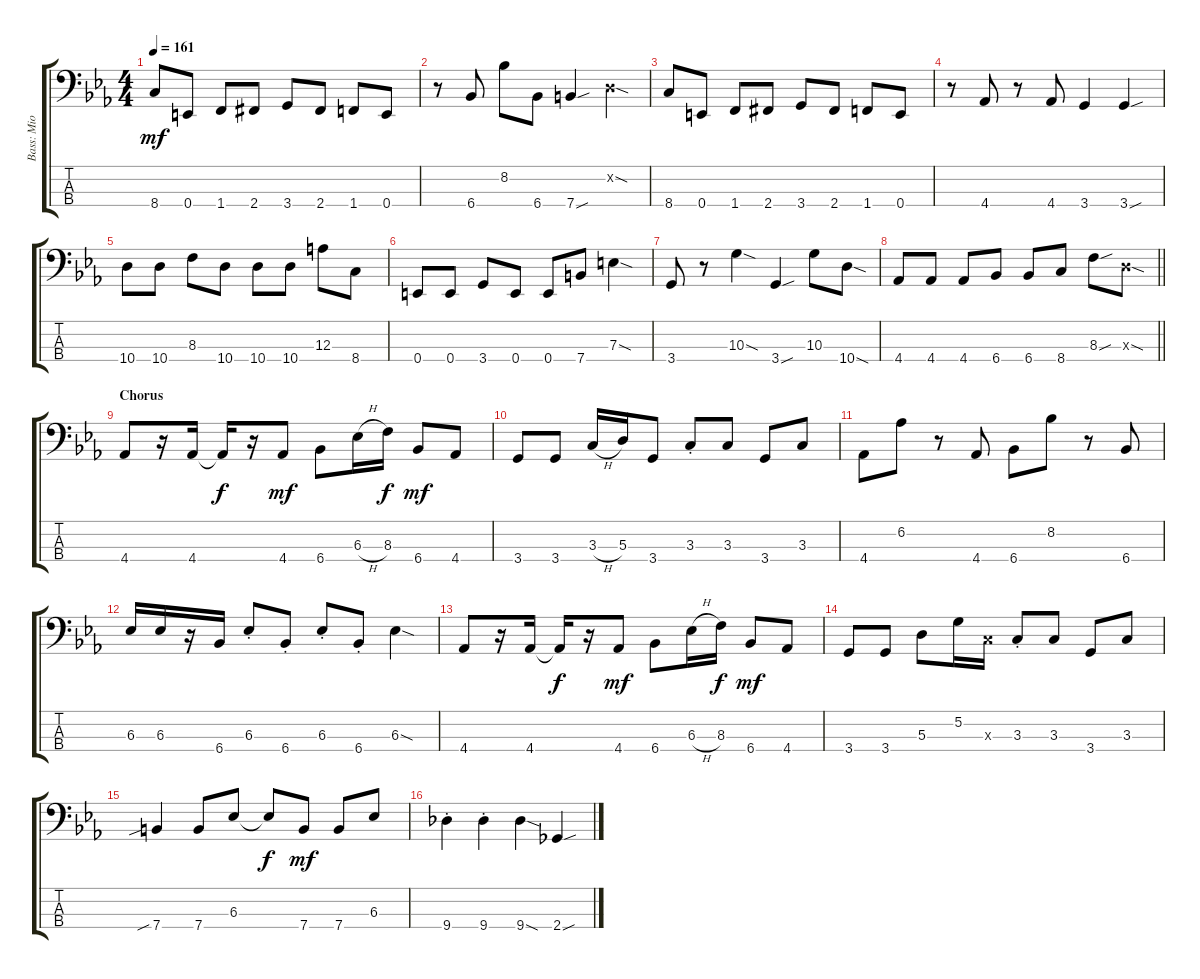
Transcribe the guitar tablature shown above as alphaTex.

\track ("Bass: Mio Akiyama" "Bass: Mio ") {instrument electricbassfinger}
\staff {score tabs}
\tuning (G2 D2 A1 E1) {hide}
\ts (4 4)
\tempo 161
\clef f4
\ks eb
8.4.8{dy mf} 0.4.8 1.4.8 2.4{acc #}.8 3.4.8 2.4{acc #}.8 1.4.8 0.4.8 |
r.8 6.4.8 8.2.8 6.4.8 7.4{sou}.4 0.2{sod x}.4 |
8.4.8 0.4.8 1.4.8 2.4{acc #}.8 3.4.8 2.4{acc #}.8 1.4.8 0.4.8 |
r.8 4.4.8 r.8 4.4.8 3.4.4 3.4{sou}.4 |
10.4.8 10.4.8 8.3.8 10.4.8 10.4.8 10.4.8 12.3.8 8.4.8 |
0.4.8 0.4.8 3.4.8 0.4.8 0.4.8 7.4.8 7.3{sod}.4 |
3.4.8 r.8 10.3{sod}.4 3.4{sou}.4 10.3.8 10.4{sod}.8 |
\barLineRight lightlight
4.4.8 4.4.8 4.4.8 6.4.8 6.4.8 8.4.8 8.3{sou}.8 5.3{sod x}.8 |
\section ("" "Chorus")
4.4.8 r.16 4.4.16 4.4{t}.16{dy f} r.16 4.4.8{dy mf} 6.4.8 6.3{h}.16 8.3.16{dy f} 6.4.8{dy mf} 4.4.8 |
3.4.8 3.4.8 3.3{h}.16 5.3.16 3.4.8 3.3{st}.8 3.3.8 3.4.8 3.3.8 |
4.4.8 6.2.8 r.8 4.4.8 6.4.8 8.2.8 r.8 6.4.8 |
6.3.16 6.3.16 r.16 6.4.16 6.3{st}.8 6.4{st}.8 6.3{st}.8 6.4{st}.8 6.3{sod}.4 |
4.4.8 r.16 4.4.16 4.4{t}.16{dy f} r.16 4.4.8{dy mf} 6.4.8 6.3{h}.16 8.3.16{dy f} 6.4.8{dy mf} 4.4.8 |
3.4.8 3.4.8 5.3.8 5.2.16 3.3{x}.16 3.3{st}.8 3.3.8 3.4.8 3.3.8 |
7.4{sib}.4 7.4.8 6.3.8 6.3{t}.8{dy f} 7.4.8{dy mf} 7.4.8 6.3.8 |
9.4{st}.4 9.4{st}.4 9.4{sod}.4 2.4{sou}.4
